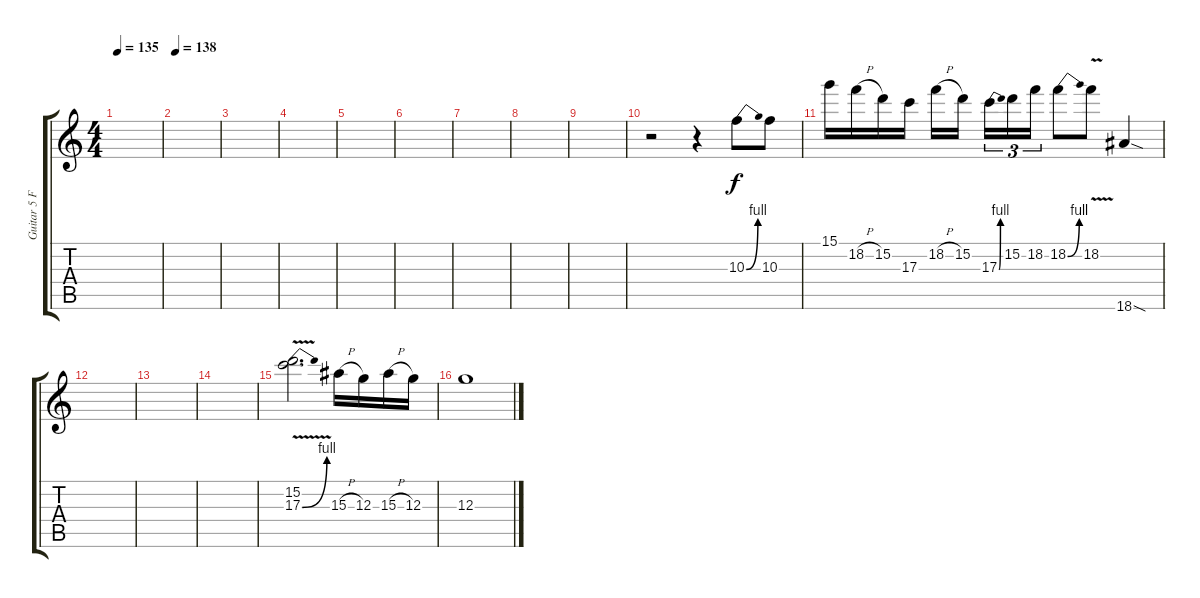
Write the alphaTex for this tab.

\track ("Guitar 5 Fills" "Guitar 5 F") {instrument overdrivenguitar}
\staff {score tabs}
\tuning (E4 B3 G3 D3 A2 E2) {hide}
\ts (4 4)
\tempo 135
\clef g2
\ks c
|
\tempo 138
|
|
|
|
|
|
|
|
r.2 r.4 10.3{be (bend 0 0 60 4)}.8 10.3.8 |
15.1.16 18.2{h}.16 15.2.16 17.3.16 18.2{h}.16 15.2.16 17.3{be (bend 0 0 60 4)}.16{tu (3 2)} 15.2.16{tu (3 2)} 18.2.16{tu (3 2)} 18.2{be (bend 0 0 60 4)}.8 18.2{v}.8 18.6{sod}.4 |
|
|
|
(15.2 17.3{be (bend 0 0 60 4) v}).2{d} 15.3{h}.16 12.3.16 15.3{h}.16 12.3.16 |
12.3.1
